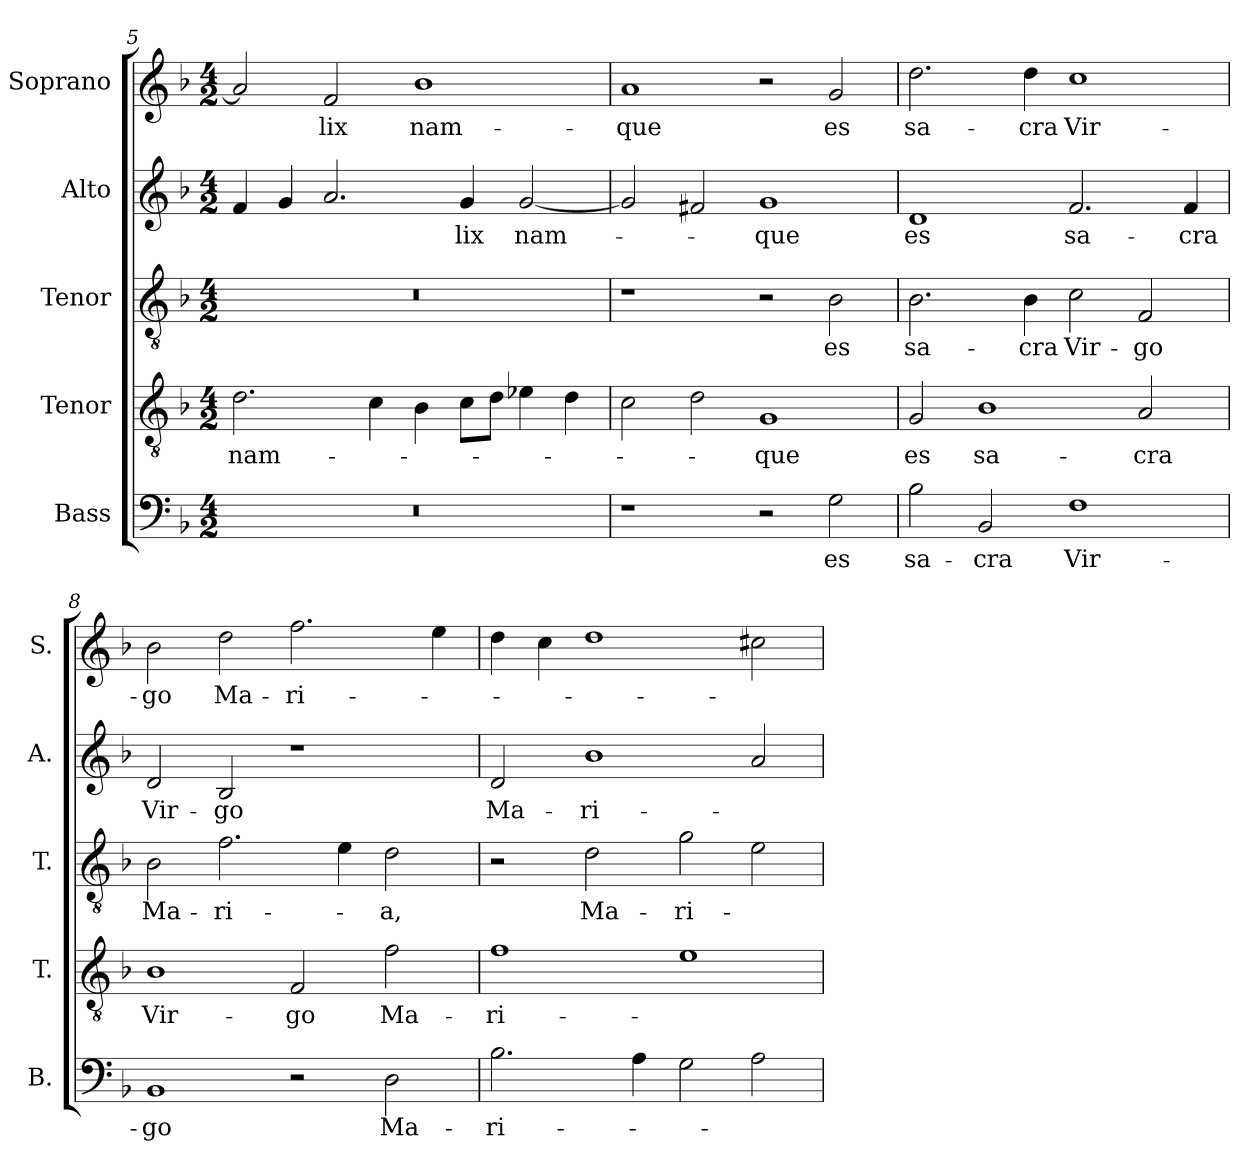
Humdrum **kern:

**kern	**text	**kern	**text	**kern	**text	**kern	**text	**kern	**text
*part5	*part5	*part4	*part4	*part3	*part3	*part2	*part2	*part1	*part1
*staff5	*staff5	*staff4	*staff4	*staff3	*staff3	*staff2	*staff2	*staff1	*staff1
*I"Bass	*	*I"Tenor	*	*I"Tenor	*	*I"Alto	*	*I"Soprano	*
*I'B.	*	*I'T.	*	*I'T.	*	*I'A.	*	*I'S.	*
!!LO:LB:g=z
*clefF4	*	*clefGv2	*	*clefGv2	*	*clefG2	*	*clefG2	*
*	*	*ITrd7c12	*	*ITrd7c12	*	*	*	*	*
*k[b-]	*	*k[b-]	*	*k[b-]	*	*k[b-]	*	*k[b-]	*
*F:	*	*F:	*	*F:	*	*F:	*	*F:	*
*M4/2	*	*M4/2	*	*M4/2	*	*M4/2	*	*M4/2	*
=5	=5	=5	=5	=5	=5	=5	=5	=5	=5
!LO:N:vis=1	!	!	!	!	!	!	!	!	!
!	!	!	!LO:LY:b:color=#000000	!LO:N:vis=1	!	!	!	!	!
0r	.	2.Di\	nam-	0r	.	4fi/	.	2ai/]	.
.	.	.	.	.	.	4gi/	.	.	.
!	!	!	!	!	!	!	!	!	!LO:LY:b:color=#000000
.	.	.	.	.	.	2.ai/	.	2fi/	-lix
.	.	4Ci\	.	.	.	.	.	.	.
!	!	!	!	!	!	!	!	!	!LO:LY:b:color=#000000
.	.	4BB-i\	.	.	.	.	.	1b-i	nam-
!	!	!	!	!	!	!	!LO:LY:b:color=#000000	!	!
.	.	8Ci\L	.	.	.	4gi/	-lix	.	.
.	.	8Di\J	.	.	.	.	.	.	.
!	!	!	!	!	!	!	!LO:LY:b:color=#000000	!	!
.	.	4E-Xi\	.	.	.	[2gi/	nam-	.	.
.	.	4Di\	.	.	.	.	.	.	.
=6	=6	=6	=6	=6	=6	=6	=6	=6	=6
!	!	!	!	!	!	!	!	!	!LO:LY:b:color=#000000
1r	.	2Ci\	.	1r	.	2gi/]	.	1ai	-que
.	.	2Di\	.	.	.	2f#Xi/	.	.	.
!	!	!	!LO:LY:b:color=#000000	!	!	!	!	!	!
!	!	!	!	!	!	!	!LO:LY:b:color=#000000	!	!
2r	.	1GGi	-que	2r	.	1gi	-que	2r	.
!	!LO:LY:b:color=#000000	!	!	!	!	!	!	!	!
!	!	!	!	!	!LO:LY:b:color=#000000	!	!	!	!
!	!	!	!	!	!	!	!	!	!LO:LY:b:color=#000000
2Gi\	es	.	.	2BB-i\	es	.	.	2gi/	es
=7	=7	=7	=7	=7	=7	=7	=7	=7	=7
!	!LO:LY:b:color=#000000	!	!	!	!	!	!	!	!
!	!	!	!LO:LY:b:color=#000000	!	!	!	!	!	!
!	!	!	!	!	!LO:LY:b:color=#000000	!	!	!	!
!	!	!	!	!	!	!	!LO:LY:b:color=#000000	!	!
!	!	!	!	!	!	!	!	!	!LO:LY:b:color=#000000
2B-i\	sa-	2GGi/	es	2.BB-i\	sa-	1di	es	2.ddi\	sa-
!	!LO:LY:b:color=#000000	!	!	!	!	!	!	!	!
!	!	!	!LO:LY:b:color=#000000	!	!	!	!	!	!
2BB-i/	-cra	1BB-i	sa-	.	.	.	.	.	.
!	!	!	!	!	!LO:LY:b:color=#000000	!	!	!	!
!	!	!	!	!	!	!	!	!	!LO:LY:b:color=#000000
.	.	.	.	4BB-i\	-cra	.	.	4ddi\	-cra
!	!LO:LY:b:color=#000000	!	!	!	!	!	!	!	!
!	!	!	!	!	!LO:LY:b:color=#000000	!	!	!	!
!	!	!	!	!	!	!	!LO:LY:b:color=#000000	!	!
!	!	!	!	!	!	!	!	!	!LO:LY:b:color=#000000
1Fi	Vir-	.	.	2Ci\	Vir-	2.fi/	sa-	1cci	Vir-
!	!	!	!LO:LY:b:color=#000000	!	!	!	!	!	!
!	!	!	!	!	!LO:LY:b:color=#000000	!	!	!	!
.	.	2AAi/	-cra	2FFi/	-go	.	.	.	.
!	!	!	!	!	!	!	!LO:LY:b:color=#000000	!	!
.	.	.	.	.	.	4fi/	-cra	.	.
=8	=8	=8	=8	=8	=8	=8	=8	=8	=8
!	!LO:LY:b:color=#000000	!	!	!	!	!	!	!	!
!	!	!	!LO:LY:b:color=#000000	!	!	!	!	!	!
!	!	!	!	!	!LO:LY:b:color=#000000	!	!	!	!
!	!	!	!	!	!	!	!LO:LY:b:color=#000000	!	!
!	!	!	!	!	!	!	!	!	!LO:LY:b:color=#000000
1BB-i	-go	1BB-i	Vir-	2BB-i\	Ma-	2di/	Vir-	2b-i\	-go
!	!	!	!	!	!LO:LY:b:color=#000000	!	!	!	!
!	!	!	!	!	!	!	!LO:LY:b:color=#000000	!	!
!	!	!	!	!	!	!	!	!	!LO:LY:b:color=#000000
.	.	.	.	2.Fi\	-ri-	2B-i/	-go	2ddi\	Ma-
!	!	!	!LO:LY:b:color=#000000	!	!	!	!	!	!
!	!	!	!	!	!	!	!	!	!LO:LY:b:color=#000000
2r	.	2FFi/	-go	.	.	1r	.	2.ffi\	-ri-
.	.	.	.	4Ei\	.	.	.	.	.
!	!LO:LY:b:color=#000000	!	!	!	!	!	!	!	!
!	!	!	!LO:LY:b:color=#000000	!	!	!	!	!	!
!	!	!	!	!	!LO:LY:b:color=#000000	!	!	!	!
2Di\	Ma-	2Fi\	Ma-	2Di\	-a,	.	.	.	.
.	.	.	.	.	.	.	.	4eei\	.
!!LO:LB:g=z
=9	=9	=9	=9	=9	=9	=9	=9	=9	=9
!	!LO:LY:b:color=#000000	!	!	!	!	!	!	!	!
!	!	!	!LO:LY:b:color=#000000	!	!	!	!	!	!
!	!	!	!	!	!	!	!LO:LY:b:color=#000000	!	!
2.B-i\	-ri-	1Fi	-ri-	2r	.	2di/	Ma-	4ddi\	.
.	.	.	.	.	.	.	.	4cci\	.
!	!	!	!	!	!LO:LY:b:color=#000000	!	!	!	!
!	!	!	!	!	!	!	!LO:LY:b:color=#000000	!	!
.	.	.	.	2Di\	Ma-	1b-i	-ri-	1ddi	.
4Ai\	.	.	.	.	.	.	.	.	.
!	!	!	!	!	!LO:LY:b:color=#000000	!	!	!	!
2Gi\	.	1Ei	.	2Gi\	-ri-	.	.	.	.
2Ai\	.	.	.	2Ei\	.	2ai/	.	2cc#Xi\	.
=	=	=	=	=	=	=	=	=	=
*-	*-	*-	*-	*-	*-	*-	*-	*-	*-
